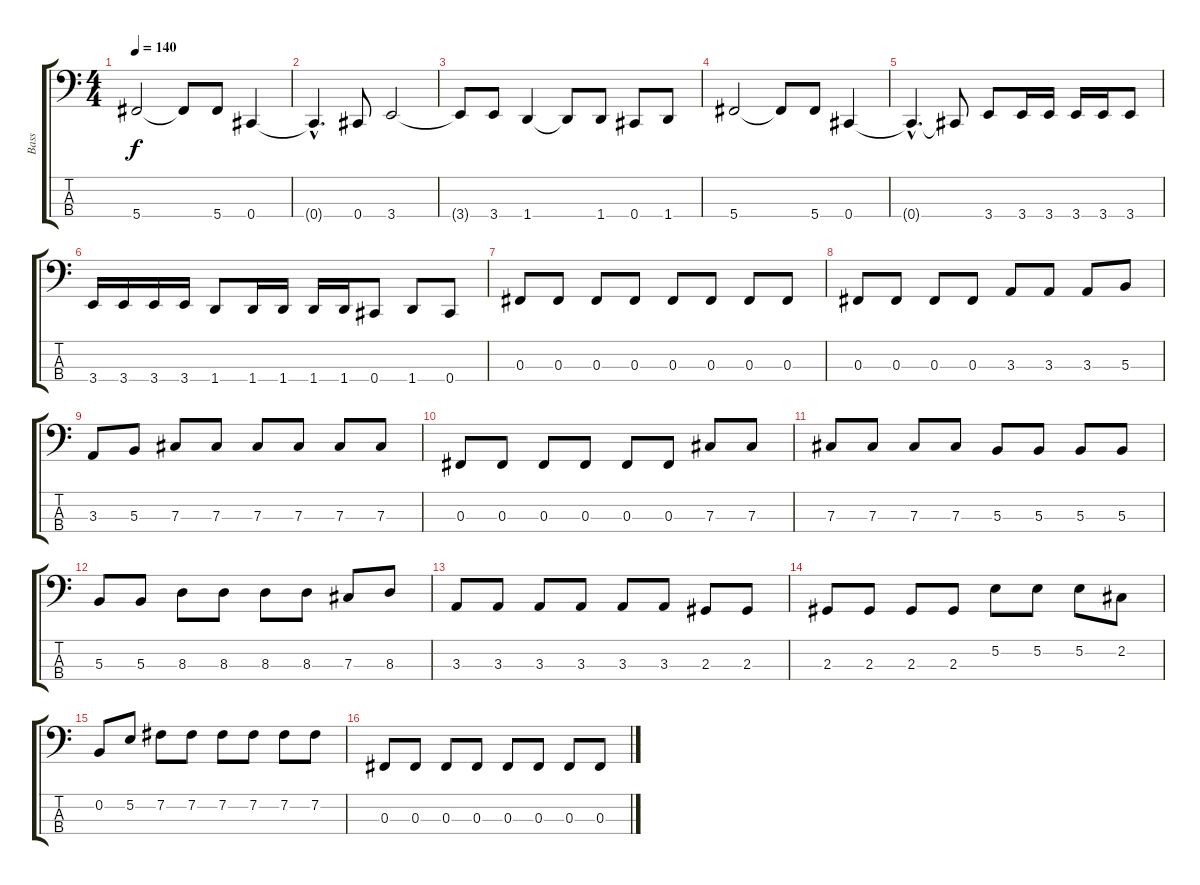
\track ("Bass" "Bass") {instrument electricbassfinger}
\staff {score tabs}
\tuning (E2 B1 Gb1 Db1) {hide}
\ts (4 4)
\tempo 140
\clef f4
\ks c
5.4.2{dy f} 5.4{t}.8 5.4.8 0.4.4 |
0.4{hac t}.4{d} 0.4.8 3.4.2 |
3.4{t}.8 3.4.8 1.4.4 1.4{t}.8 1.4.8 0.4.8 1.4.8 |
5.4.2 5.4{t}.8 5.4.8 0.4.4 |
0.4{hac t}.4{d} 0.4{t}.8 3.4.8 3.4.16 3.4.16 3.4.16 3.4.16 3.4.8 |
3.4.16 3.4.16 3.4.16 3.4.16 1.4.8 1.4.16 1.4.16 1.4.16 1.4.16 0.4.8 1.4.8 0.4.8 |
0.3.8 0.3.8 0.3.8 0.3.8 0.3.8 0.3.8 0.3.8 0.3.8 |
0.3.8 0.3.8 0.3.8 0.3.8 3.3.8 3.3.8 3.3.8 5.3.8 |
3.3.8 5.3.8 7.3.8 7.3.8 7.3.8 7.3.8 7.3.8 7.3.8 |
0.3.8 0.3.8 0.3.8 0.3.8 0.3.8 0.3.8 7.3.8 7.3.8 |
7.3.8 7.3.8 7.3.8 7.3.8 5.3.8 5.3.8 5.3.8 5.3.8 |
5.3.8 5.3.8 8.3.8 8.3.8 8.3.8 8.3.8 7.3.8 8.3.8 |
3.3.8 3.3.8 3.3.8 3.3.8 3.3.8 3.3.8 2.3.8 2.3.8 |
2.3.8 2.3.8 2.3.8 2.3.8 5.2.8 5.2.8 5.2.8 2.2.8 |
0.2.8 5.2.8 7.2.8 7.2.8 7.2.8 7.2.8 7.2.8 7.2.8 |
0.3.8 0.3.8 0.3.8 0.3.8 0.3.8 0.3.8 0.3.8 0.3.8
